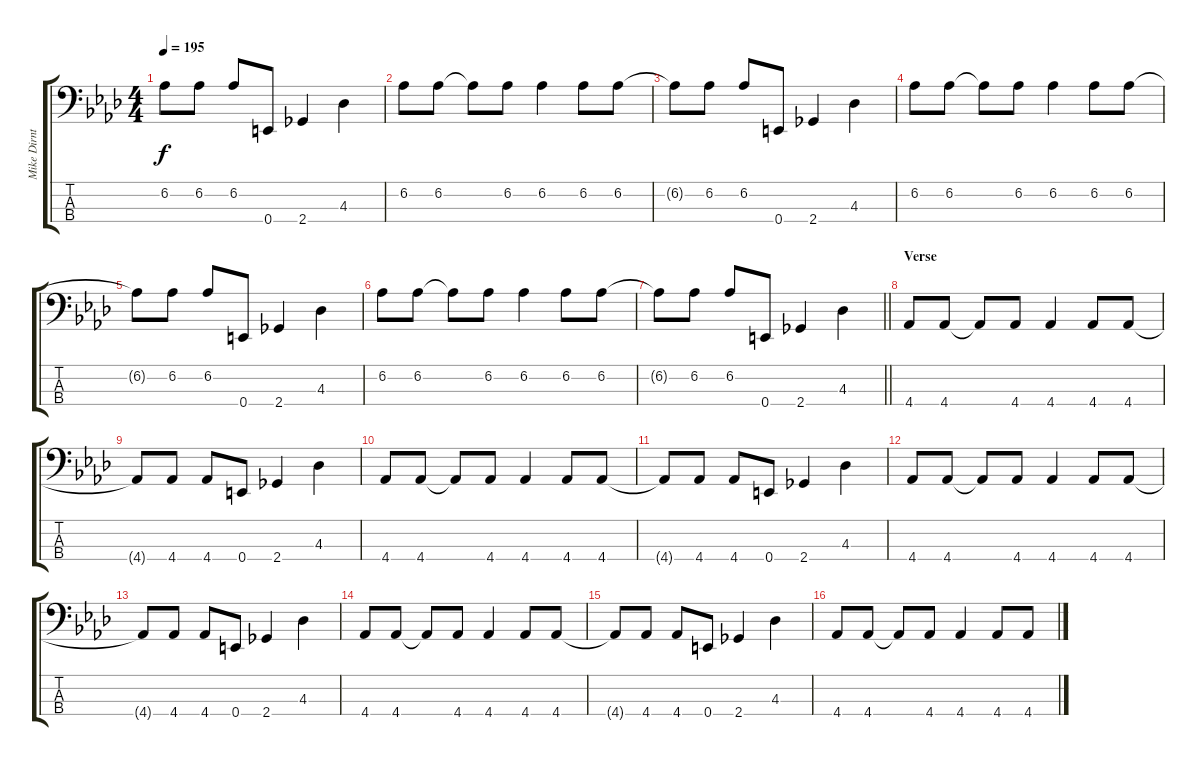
\track ("Mike Dirnt" "Mike Dirnt") {instrument electricbasspick}
\staff {score tabs}
\tuning (G2 D2 A1 E1) {hide}
\ts (4 4)
\tempo 195
\clef f4
\ks ab
6.2{t}.8{dy f} 6.2.8 6.2.8 0.4.8 2.4.4 4.3.4 |
6.2.8 6.2.8 6.2{t}.8 6.2.8 6.2.4 6.2.8 6.2.8 |
6.2{t}.8 6.2.8 6.2.8 0.4.8 2.4.4 4.3.4 |
6.2.8 6.2.8 6.2{t}.8 6.2.8 6.2.4 6.2.8 6.2.8 |
6.2{t}.8 6.2.8 6.2.8 0.4.8 2.4.4 4.3.4 |
6.2.8 6.2.8 6.2{t}.8 6.2.8 6.2.4 6.2.8 6.2.8 |
\barLineRight lightlight
6.2{t}.8 6.2.8 6.2.8 0.4.8 2.4.4 4.3.4 |
\section ("" "Verse")
4.4.8 4.4.8 4.4{t}.8 4.4.8 4.4.4 4.4.8 4.4.8 |
4.4{t}.8 4.4.8 4.4.8 0.4.8 2.4.4 4.3.4 |
4.4.8 4.4.8 4.4{t}.8 4.4.8 4.4.4 4.4.8 4.4.8 |
4.4{t}.8 4.4.8 4.4.8 0.4.8 2.4.4 4.3.4 |
4.4.8 4.4.8 4.4{t}.8 4.4.8 4.4.4 4.4.8 4.4.8 |
4.4{t}.8 4.4.8 4.4.8 0.4.8 2.4.4 4.3.4 |
4.4.8 4.4.8 4.4{t}.8 4.4.8 4.4.4 4.4.8 4.4.8 |
4.4{t}.8 4.4.8 4.4.8 0.4.8 2.4.4 4.3.4 |
4.4.8 4.4.8 4.4{t}.8 4.4.8 4.4.4 4.4.8 4.4.8
